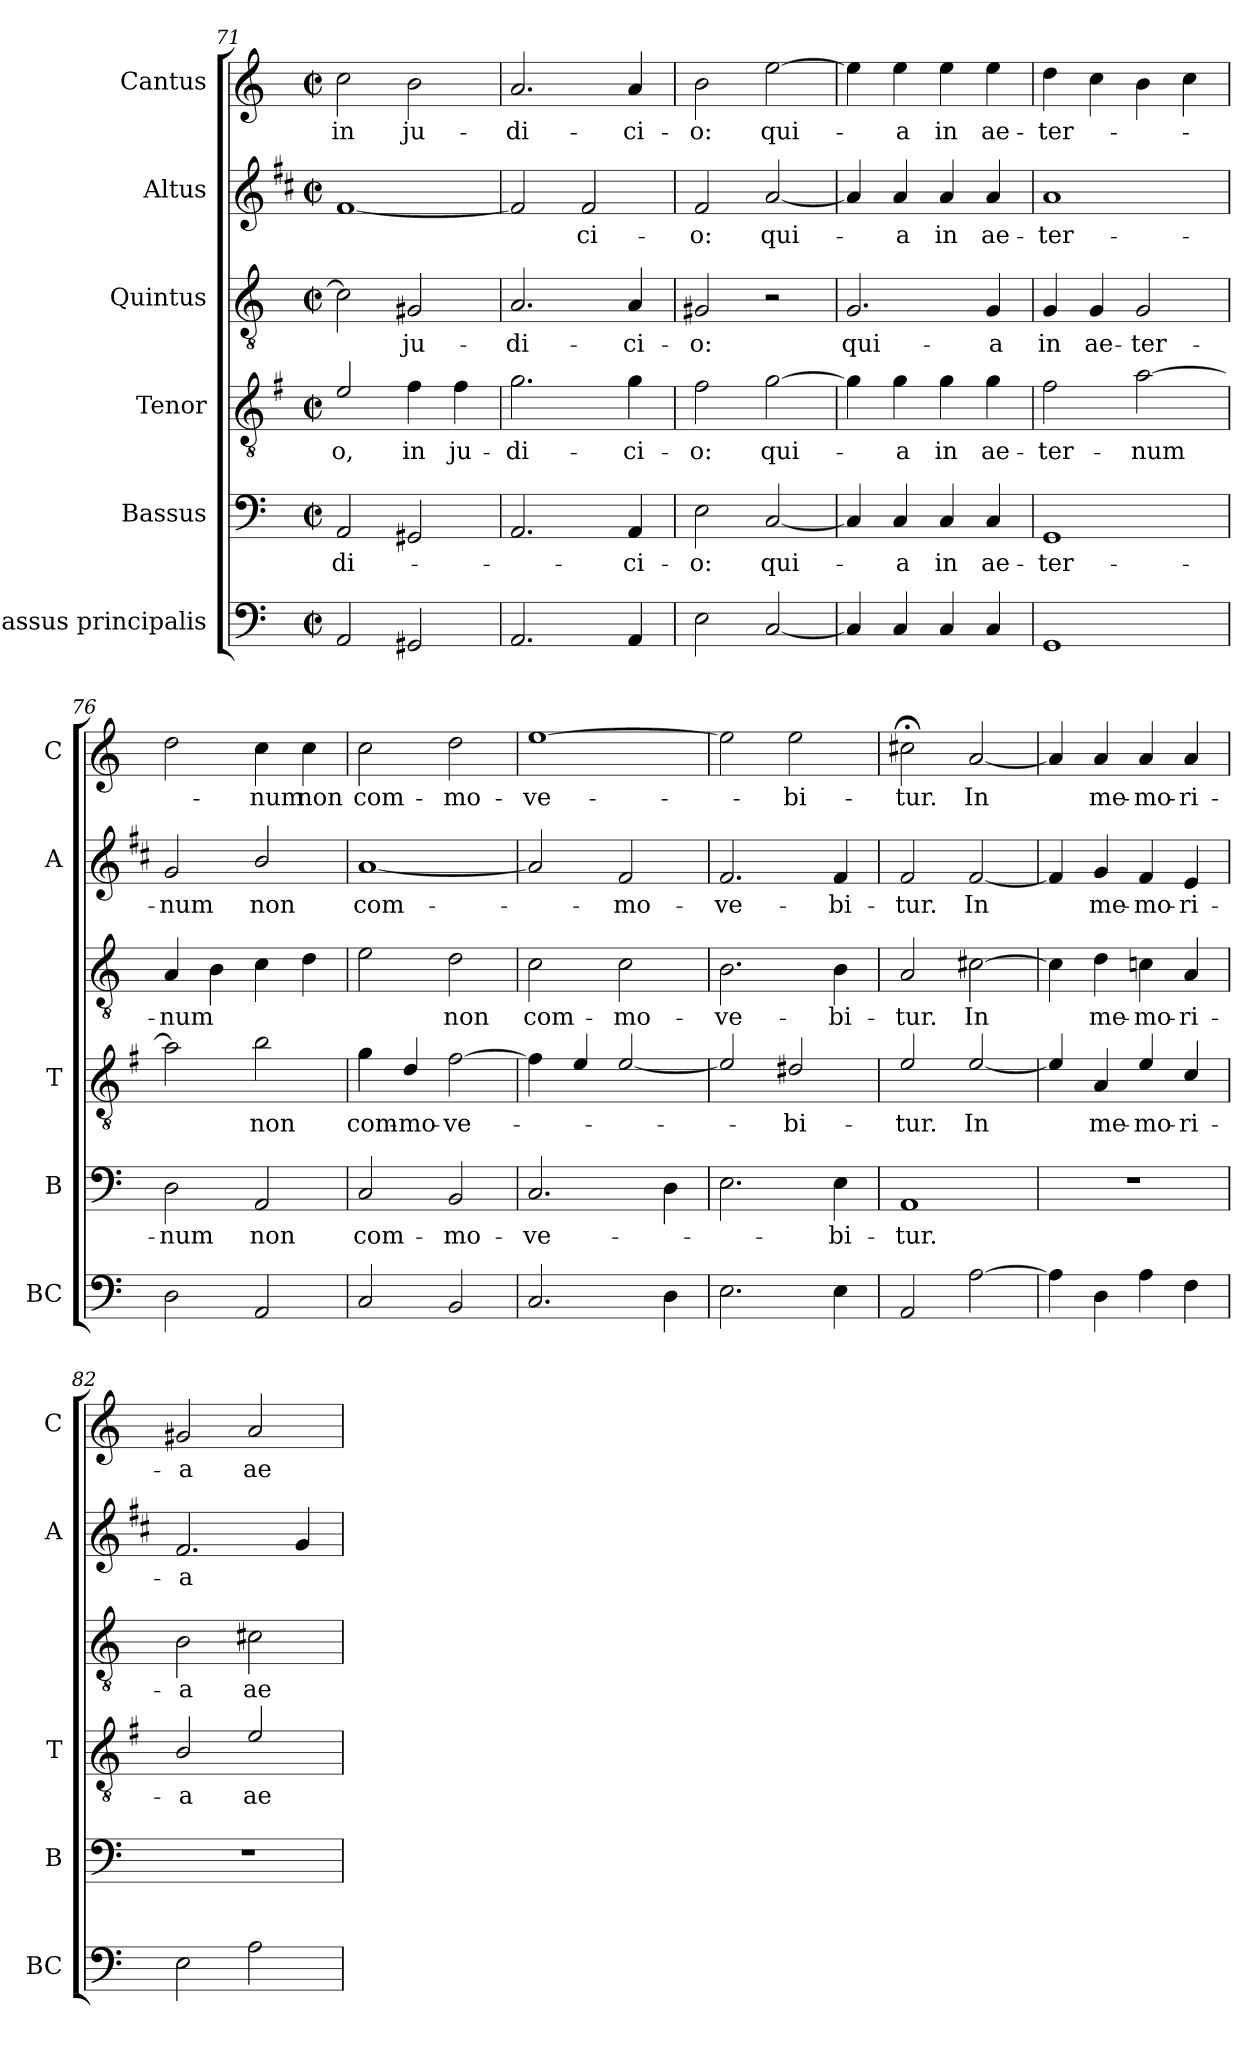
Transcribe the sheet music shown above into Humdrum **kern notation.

**kern	**kern	**text	**kern	**text	**kern	**text	**kern	**text	**kern	**text
*part6	*part5	*part5	*part4	*part4	*part3	*part3	*part2	*part2	*part1	*part1
*staff6	*staff5	*staff5	*staff4	*staff4	*staff3	*staff3	*staff2	*staff2	*staff1	*staff1
*I"Bassus principalis	*I"Bassus	*	*I"Tenor	*	*I"Quintus	*	*I"Altus	*	*I"Cantus	*
*I'BC	*I'B	*	*I'T	*	*	*	*I'A	*	*I'C	*
*clefF4	*clefF4	*	*clefGv2	*	*clefGv2	*	*clefG2	*	*clefG2	*
*	*	*	*ITrd4c7	*	*	*	*ITrd1c2	*	*	*
*k[]	*k[]	*	*k[]	*	*k[]	*	*k[]	*	*k[]	*
*C:	*C:	*	*C:	*	*C:	*	*C:	*	*C:	*
*M2/2	*M2/2	*	*M2/2	*	*M2/2	*	*M2/2	*	*M2/2	*
*met(c|)	*met(c|)	*	*met(c|)	*	*met(c|)	*	*met(c|)	*	*met(c|)	*
=71	=71	=71	=71	=71	=71	=71	=71	=71	=71	=71
!	!	!LO:LY:b	!	!LO:LY:b	!	!	!	!	!	!LO:LY:b
2AA/	2AA/	-di-	2A/	-o,	2c\]	.	[1e	.	2cc\	in
!	!	!	!	!LO:LY:b	!	!LO:LY:b	!	!	!	!LO:LY:b
2GG#X/	2GG#X/	.	4B\	in	2G#X/	ju-	.	.	2b\	ju-
!	!	!	!	!LO:LY:b	!	!	!	!	!	!
.	.	.	4B\	ju-	.	.	.	.	.	.
=72	=72	=72	=72	=72	=72	=72	=72	=72	=72	=72
!	!	!	!	!LO:LY:b	!	!LO:LY:b	!	!	!	!LO:LY:b
2.AA/	2.AA/	.	2.c\	-di-	2.A/	-di-	2e/]	.	2.a/	-di-
!	!	!	!	!	!	!	!	!LO:LY:b	!	!
.	.	.	.	.	.	.	2e/	-ci-	.	.
!	!	!LO:LY:b	!	!LO:LY:b	!	!LO:LY:b	!	!	!	!LO:LY:b
4AA/	4AA/	-ci-	4c\	-ci-	4A/	-ci-	.	.	4a/	-ci-
=73	=73	=73	=73	=73	=73	=73	=73	=73	=73	=73
!	!	!LO:LY:b	!	!LO:LY:b	!	!LO:LY:b	!	!LO:LY:b	!	!LO:LY:b
2E\	2E\	-o:	2B\	-o:	2G#X/	-o:	2e/	-o:	2b\	-o:
!	!	!LO:LY:b	!	!LO:LY:b	!	!	!	!LO:LY:b	!	!LO:LY:b
[2C/	[2C/	qui-	[2c\	qui-	2r	.	[2g/	qui-	[2ee\	qui-
=74	=74	=74	=74	=74	=74	=74	=74	=74	=74	=74
!	!	!	!	!	!	!LO:LY:b	!	!	!	!
4C/]	4C/]	.	4c\]	.	2.G/	qui-	4g/]	.	4ee\]	.
!	!	!LO:LY:b	!	!LO:LY:b	!	!	!	!LO:LY:b	!	!LO:LY:b
4C/	4C/	-a	4c\	-a	.	.	4g/	-a	4ee\	-a
!	!	!LO:LY:b	!	!LO:LY:b	!	!	!	!LO:LY:b	!	!LO:LY:b
4C/	4C/	in	4c\	in	.	.	4g/	in	4ee\	in
!	!	!LO:LY:b	!	!LO:LY:b	!	!LO:LY:b	!	!LO:LY:b	!	!LO:LY:b
4C/	4C/	ae-	4c\	ae-	4G/	-a	4g/	ae-	4ee\	ae-
=75	=75	=75	=75	=75	=75	=75	=75	=75	=75	=75
!	!	!LO:LY:b	!	!LO:LY:b	!	!LO:LY:b	!	!LO:LY:b	!	!LO:LY:b
1GG	1GG	-ter-	2B\	-ter-	4G/	in	1g	-ter-	4dd\	-ter-
!	!	!	!	!	!	!LO:LY:b	!	!	!	!
.	.	.	.	.	4G/	ae-	.	.	4cc\	.
!	!	!	!	!LO:LY:b	!	!LO:LY:b	!	!	!	!
.	.	.	[2d\	-num	2G/	-ter-	.	.	4b\	.
.	.	.	.	.	.	.	.	.	4cc\	.
=76	=76	=76	=76	=76	=76	=76	=76	=76	=76	=76
!	!	!LO:LY:b	!	!	!	!LO:LY:b	!	!LO:LY:b	!	!
2D\	2D\	-num	2d\]	.	4A/	-num	2f/	-num	2dd\	.
.	.	.	.	.	4B\	.	.	.	.	.
!	!	!LO:LY:b	!	!LO:LY:b	!	!	!	!LO:LY:b	!	!LO:LY:b
2AA/	2AA/	non	2e\	non	4c\	.	2a/	non	4cc\	-num
!	!	!	!	!	!	!	!	!	!	!LO:LY:b
.	.	.	.	.	4d\	.	.	.	4cc\	non
!!LO:LB:g=z
=77	=77	=77	=77	=77	=77	=77	=77	=77	=77	=77
!	!	!LO:LY:b	!	!LO:LY:b	!	!	!	!LO:LY:b	!	!LO:LY:b
2C/	2C/	com-	4c\	com-	2e\	.	[1g	com-	2cc\	com-
!	!	!	!	!LO:LY:b	!	!	!	!	!	!
.	.	.	4G/	-mo-	.	.	.	.	.	.
!	!	!LO:LY:b	!	!LO:LY:b	!	!LO:LY:b	!	!	!	!LO:LY:b
2BB/	2BB/	-mo-	[2B\	-ve-	2d\	non	.	.	2dd\	-mo-
=78	=78	=78	=78	=78	=78	=78	=78	=78	=78	=78
!	!	!LO:LY:b	!	!	!	!LO:LY:b	!	!	!	!LO:LY:b
2.C/	2.C/	-ve-	4B\]	.	2c\	com-	2g/]	.	[1ee	-ve-
.	.	.	4A/	.	.	.	.	.	.	.
!	!	!	!	!	!	!LO:LY:b	!	!LO:LY:b	!	!
.	.	.	[2A/	.	2c\	-mo-	2e/	-mo-	.	.
4D\	4D\	.	.	.	.	.	.	.	.	.
=79	=79	=79	=79	=79	=79	=79	=79	=79	=79	=79
!	!	!	!	!	!	!LO:LY:b	!	!LO:LY:b	!	!
2.E\	2.E\	.	2A/]	.	2.B\	-ve-	2.e/	-ve-	2ee\]	.
!	!	!	!	!LO:LY:b	!	!	!	!	!	!LO:LY:b
.	.	.	2G#X/	-bi-	.	.	.	.	2ee\	-bi-
!	!	!LO:LY:b	!	!	!	!LO:LY:b	!	!LO:LY:b	!	!
4E\	4E\	-bi-	.	.	4B\	-bi-	4e/	-bi-	.	.
=80	=80	=80	=80	=80	=80	=80	=80	=80	=80	=80
!	!	!LO:LY:b	!	!LO:LY:b	!	!LO:LY:b	!	!LO:LY:b	!	!LO:LY:b
2AA/	1AA	-tur.	2A/	-tur.	2A/	-tur.	2e/	-tur.	2cc#X;<\	-tur.
!	!	!	!	!LO:LY:b	!	!LO:LY:b	!	!LO:LY:b	!	!LO:LY:b
[2A\	.	.	[2A/	In	[2c#X\	In	[2e/	In	[2a/	In
=81	=81	=81	=81	=81	=81	=81	=81	=81	=81	=81
4A\]	1r	.	4A/]	.	4c#\]	.	4e/]	.	4a/]	.
!	!	!	!	!LO:LY:b	!	!LO:LY:b	!	!LO:LY:b	!	!LO:LY:b
4D\	.	.	4D/	me-	4d\	me-	4f/	me-	4a/	me-
!	!	!	!	!LO:LY:b	!	!LO:LY:b	!	!LO:LY:b	!	!LO:LY:b
4A\	.	.	4A/	-mo-	4cn\	-mo-	4e/	-mo-	4a/	-mo-
!	!	!	!	!LO:LY:b	!	!LO:LY:b	!	!LO:LY:b	!	!LO:LY:b
4F\	.	.	4F/	-ri-	4A/	-ri-	4d/	-ri-	4a/	-ri-
=82	=82	=82	=82	=82	=82	=82	=82	=82	=82	=82
!	!	!	!	!LO:LY:b	!	!LO:LY:b	!	!LO:LY:b	!	!LO:LY:b
2E\	1r	.	2E/	-a	2B\	-a	2.e/	-a	2g#X/	-a
!	!	!	!	!LO:LY:b	!	!LO:LY:b	!	!	!	!LO:LY:b
2A\	.	.	2A/	ae-	2c#X\	ae-	.	.	2a/	ae-
.	.	.	.	.	.	.	4f/	.	.	.
=	=	=	=	=	=	=	=	=	=	=
*-	*-	*-	*-	*-	*-	*-	*-	*-	*-	*-
